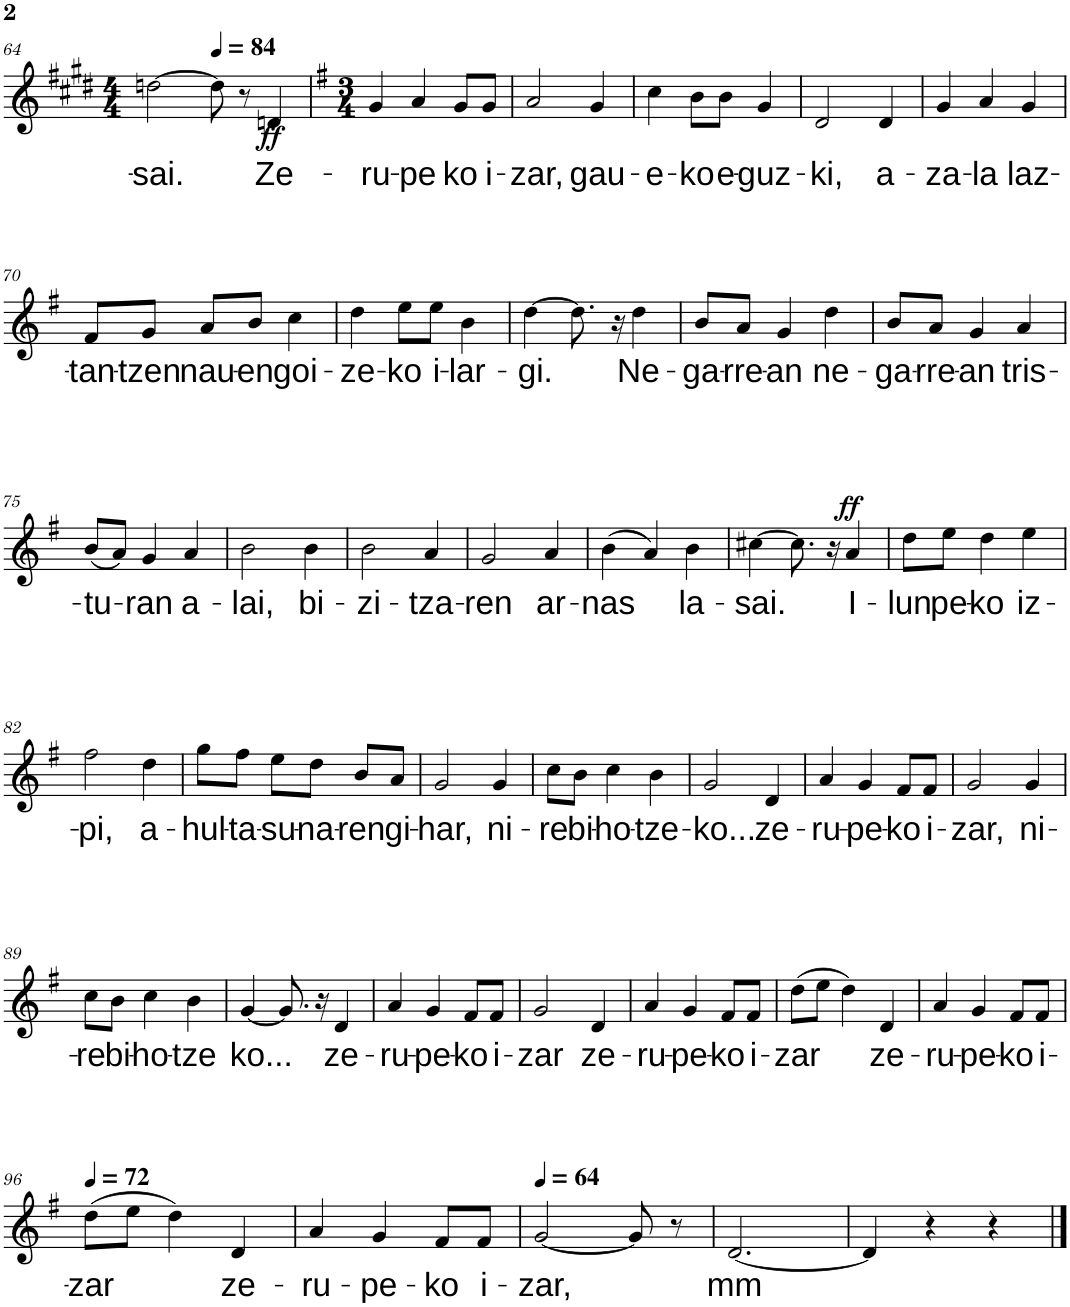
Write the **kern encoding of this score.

**kern	**text	**dynam
*part1	*part1	*part1
*staff1	*staff1	*staff1
*I"Soprano	*	*
*I'S.	*	*
!!LO:PB:g=z
*clefG2	*	*
*k[f#c#g#d#]	*	*
*M4/4	*	*
=64	=64	=64
!	!LO:LY:b	!
[2ddn\	sai.	.
*MM84	*	*
8dd\]	.	.
8r	.	.
!	!LO:LY:b	!LO:DY:b
4dn/	Ze-	ff
=65	=65	=65
*k[f#]	*	*
*M3/4	*	*
!	!LO:LY:b	!
4g/	-ru-	.
!	!LO:LY:b	!
4a/	-pe	.
!	!LO:LY:b	!
8g/L	ko	.
!	!LO:LY:b	!
8g/J	i-	.
=66	=66	=66
!	!LO:LY:b	!
2a/	-zar,	.
!	!LO:LY:b	!
4g/	gau-	.
=67	=67	=67
!	!LO:LY:b	!
4cc\	-e-	.
!	!LO:LY:b	!
8b\L	-ko	.
!	!LO:LY:b	!
8b\J	e-	.
!	!LO:LY:b	!
4g/	-guz-	.
=68	=68	=68
!	!LO:LY:b	!
2d/	-ki,	.
!	!LO:LY:b	!
4d/	a-	.
=69	=69	=69
!	!LO:LY:b	!
4g/	-za-	.
!	!LO:LY:b	!
4a/	-la	.
!	!LO:LY:b	!
4g/	laz-	.
!!LO:LB:g=z
=70	=70	=70
!	!LO:LY:b	!
8f#/L	-tan-	.
!	!LO:LY:b	!
8g/J	-tzen	.
!	!LO:LY:b	!
8a/L	nau-	.
!	!LO:LY:b	!
8b/J	-en	.
!	!LO:LY:b	!
4cc\	goi-	.
=71	=71	=71
!	!LO:LY:b	!
4dd\	-ze-	.
!	!LO:LY:b	!
8ee\L	-ko	.
!	!LO:LY:b	!
8ee\J	i-	.
!	!LO:LY:b	!
4b\	-lar-	.
=72	=72	=72
!	!LO:LY:b	!
[4dd\	-gi.	.
8.dd\]	.	.
16r	.	.
!	!LO:LY:b	!
4dd\	Ne-	.
=73	=73	=73
!	!LO:LY:b	!
8b/L	-ga-	.
!	!LO:LY:b	!
8a/J	-rre-	.
!	!LO:LY:b	!
4g/	-an	.
!	!LO:LY:b	!
4dd\	ne-	.
=74	=74	=74
!	!LO:LY:b	!
8b/L	-ga-	.
!	!LO:LY:b	!
8a/J	-rre-	.
!	!LO:LY:b	!
4g/	-an	.
!	!LO:LY:b	!
4a/	tris-	.
!!LO:LB:g=z
=75	=75	=75
!	!LO:LY:b	!
(8b/L	-tu-	.
8a/J)	.	.
!	!LO:LY:b	!
4g/	ran	.
!	!LO:LY:b	!
4a/	a-	.
=76	=76	=76
!	!LO:LY:b	!
2b\	-lai,	.
!	!LO:LY:b	!
4b\	bi-	.
=77	=77	=77
!	!LO:LY:b	!
2b\	-zi-	.
!	!LO:LY:b	!
4a/	-tza-	.
=78	=78	=78
!	!LO:LY:b	!
2g/	-ren	.
!	!LO:LY:b	!
4a/	ar-	.
=79	=79	=79
!	!LO:LY:b	!
(4b\	-nas	.
4a/)	.	.
!	!LO:LY:b	!
4b\	la-	.
=80	=80	=80
!	!LO:LY:b	!
[4cc#X\	-sai.	.
8.cc#\]	.	.
16r	.	.
!	!LO:LY:b	!LO:DY:a
4a/	I-	ff
=81	=81	=81
!	!LO:LY:b	!
8dd\L	-lun	.
!	!LO:LY:b	!
8ee\J	pe-	.
!	!LO:LY:b	!
4dd\	-ko	.
!	!LO:LY:b	!
4ee\	iz-	.
!!LO:LB:g=z
=82	=82	=82
!	!LO:LY:b	!
2ff#\	-pi,	.
!	!LO:LY:b	!
4dd\	a-	.
=83	=83	=83
!	!LO:LY:b	!
8gg\L	-hul-	.
!	!LO:LY:b	!
8ff#\J	-ta-	.
!	!LO:LY:b	!
8ee\L	-su-	.
!	!LO:LY:b	!
8dd\J	-na-	.
!	!LO:LY:b	!
8b/L	-ren	.
!	!LO:LY:b	!
8a/J	gi-	.
=84	=84	=84
!	!LO:LY:b	!
2g/	-har,	.
!	!LO:LY:b	!
4g/	ni-	.
=85	=85	=85
!	!LO:LY:b	!
8cc\L	-re	.
!	!LO:LY:b	!
8b\J	bi-	.
!	!LO:LY:b	!
4cc\	-ho-	.
!	!LO:LY:b	!
4b\	-tze-	.
=86	=86	=86
!	!LO:LY:b	!
2g/	-ko...	.
!	!LO:LY:b	!
4d/	ze-	.
=87	=87	=87
!	!LO:LY:b	!
4a/	-ru-	.
!	!LO:LY:b	!
4g/	-pe-	.
!	!LO:LY:b	!
8f#/L	-ko	.
!	!LO:LY:b	!
8f#/J	i-	.
=88	=88	=88
!	!LO:LY:b	!
2g/	-zar,	.
!	!LO:LY:b	!
4g/	ni-	.
!!LO:LB:g=z
=89	=89	=89
!	!LO:LY:b	!
8cc\L	-re	.
!	!LO:LY:b	!
8b\J	bi-	.
!	!LO:LY:b	!
4cc\	-ho-	.
!	!LO:LY:b	!
4b\	-tze	.
=90	=90	=90
!	!LO:LY:b	!
[4g/	ko...	.
8.g/]	.	.
16r	.	.
!	!LO:LY:b	!
4d/	ze-	.
=91	=91	=91
!	!LO:LY:b	!
4a/	-ru-	.
!	!LO:LY:b	!
4g/	-pe-	.
!	!LO:LY:b	!
8f#/L	-ko	.
!	!LO:LY:b	!
8f#/J	i-	.
=92	=92	=92
!	!LO:LY:b	!
2g/	-zar	.
!	!LO:LY:b	!
4d/	ze-	.
=93	=93	=93
!	!LO:LY:b	!
4a/	-ru-	.
!	!LO:LY:b	!
4g/	-pe-	.
!	!LO:LY:b	!
8f#/L	-ko	.
!	!LO:LY:b	!
8f#/J	i-	.
=94	=94	=94
!	!LO:LY:b	!
(8dd\L	-zar	.
8ee\J	.	.
4dd\)	.	.
!	!LO:LY:b	!
4d/	ze-	.
=95	=95	=95
!	!LO:LY:b	!
4a/	-ru-	.
!	!LO:LY:b	!
4g/	-pe-	.
!	!LO:LY:b	!
8f#/L	-ko	.
!	!LO:LY:b	!
8f#/J	i-	.
!!LO:LB:g=z
=96	=96	=96
*MM72	*	*
!	!LO:LY:b	!
(8dd\L	-zar	.
8ee\J	.	.
4dd\)	.	.
!	!LO:LY:b	!
4d/	ze-	.
=97	=97	=97
!	!LO:LY:b	!
4a/	-ru-	.
!	!LO:LY:b	!
4g/	-pe-	.
!	!LO:LY:b	!
8f#/L	-ko	.
!	!LO:LY:b	!
8f#/J	i-	.
=98	=98	=98
*MM64	*	*
!	!LO:LY:b	!
[2g/	-zar,	.
8g/]	.	.
8r	.	.
=99	=99	=99
!	!LO:LY:b	!
[2.d/	mm	.
=100	=100	=100
4d/]	.	.
4r	.	.
4r	.	.
==	==	==
*-	*-	*-
